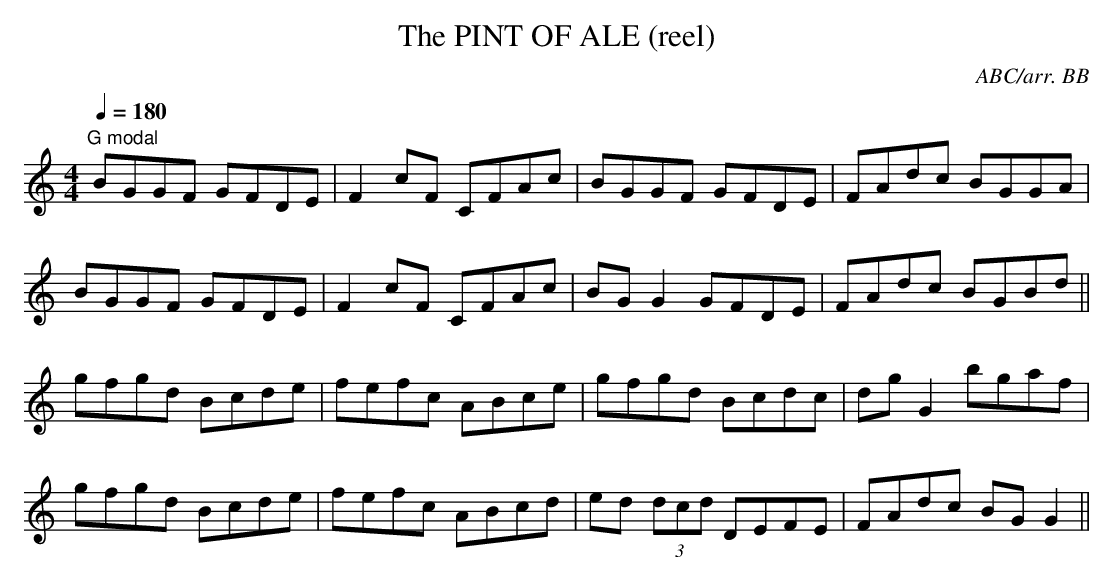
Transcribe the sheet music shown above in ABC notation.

X:1
T:PINT OF ALE (reel), The
C:ABC/arr. BB
Q:1/4=180
L:1/8
M:4/4
K:C
"G modal"
BGGF GFDE|F2 cF CFAc|BGGF GFDE|FAdc BGGA|
BGGF GFDE|F2 cF CFAc|BG G2 GFDE|FAdc BGBd||
gfgd Bcde|fefc ABce|gfgd Bcdc|dg G2 bgaf|
gfgd Bcde|fefc ABcd|ed (3dcd DEFE|FAdc BG G2||
